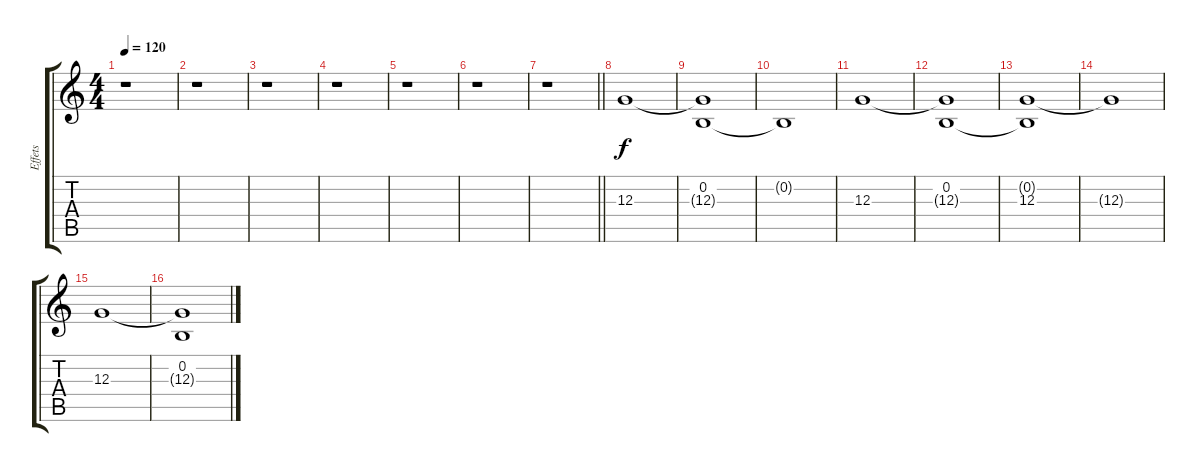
\track ("Effets" "Effets") {instrument seashore}
\staff {score tabs}
\tuning (E4 B3 G3 D3 A2 E2) {hide}
\ts (4 4)
\tempo 120
\clef g2
\ks c
r.1{dy f} |
r.1 |
r.1 |
r.1 |
r.1 |
r.1 |
\barLineRight lightlight
r.1 |
\section ("" "")
12.3.1 |
(0.2 12.3{t}).1 |
0.2{t}.1 |
12.3.1 |
(0.2 12.3{t}).1 |
(0.2{t} 12.3).1 |
12.3{t}.1 |
12.3.1 |
(0.2 12.3{t}).1
